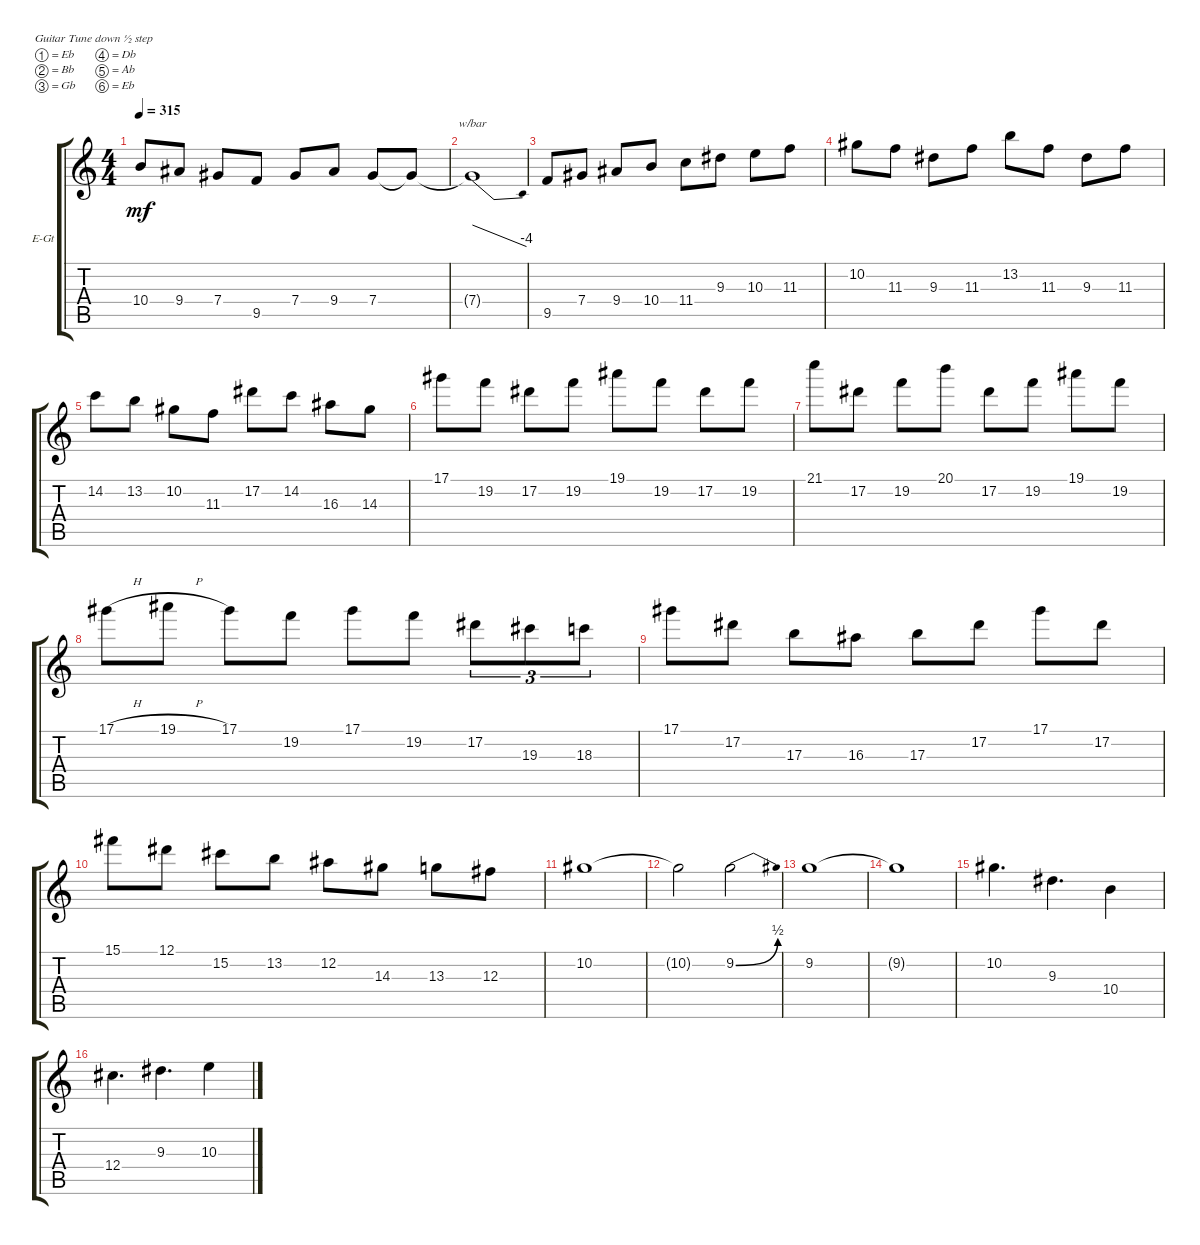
\bracketExtendMode groupsimilarinstruments
\firstSystemTrackNameOrientation horizontal
\otherSystemsTrackNameOrientation horizontal
\track ("solo" "E-Gt") {instrument distortionguitar}
\staff {score tabs}
\tuning (Eb4 Bb3 Gb3 Db3 Ab2 Eb2)
\ts (4 4)
\tempo 315
\clef g2
\ks c
10.4.8{dy mf} 9.4.8 7.4.8 9.5.8 7.4.8 9.4.8 7.4.8 7.4{t}.8 |
7.4{t}.1{tbe (dive default 31.799999999999997 0 60 -16)} |
9.5.8 7.4.8 9.4.8 10.4.8 11.4.8 9.3.8 10.3.8 11.3.8 |
10.2.8 11.3.8 9.3.8 11.3.8 13.2.8 11.3.8 9.3.8 11.3.8 |
14.2.8 13.2.8 10.2.8 11.3.8 17.2.8 14.2.8 16.3.8 14.3.8 |
17.1.8 19.2.8 17.2.8 19.2.8 19.1.8 19.2.8 17.2.8 19.2.8 |
21.1.8 17.2.8 19.2.8 20.1.8 17.2.8 19.2.8 19.1.8 19.2.8 |
17.1{h}.8 19.1{h}.8 17.1.8 19.2.8 17.1.8 19.2.8 17.2.8{tu (3 2)} 19.3.8{tu (3 2)} 18.3.8{tu (3 2)} |
17.1.8 17.2.8 17.3.8 16.3.8 17.3.8 17.2.8 17.1.8 17.2.8 |
15.1.8 12.1.8 15.2.8 13.2.8 12.2.8 14.3.8 13.3.8 12.3.8 |
10.2.1 |
10.2{t}.2 9.2{be (bend 0 0 30.599999999999998 2)}.2 |
9.2.1 |
9.2{t}.1 |
10.2.4{d} 9.3.4{d} 10.4.4 |
12.4.4{d} 9.3.4{d} 10.3.4
